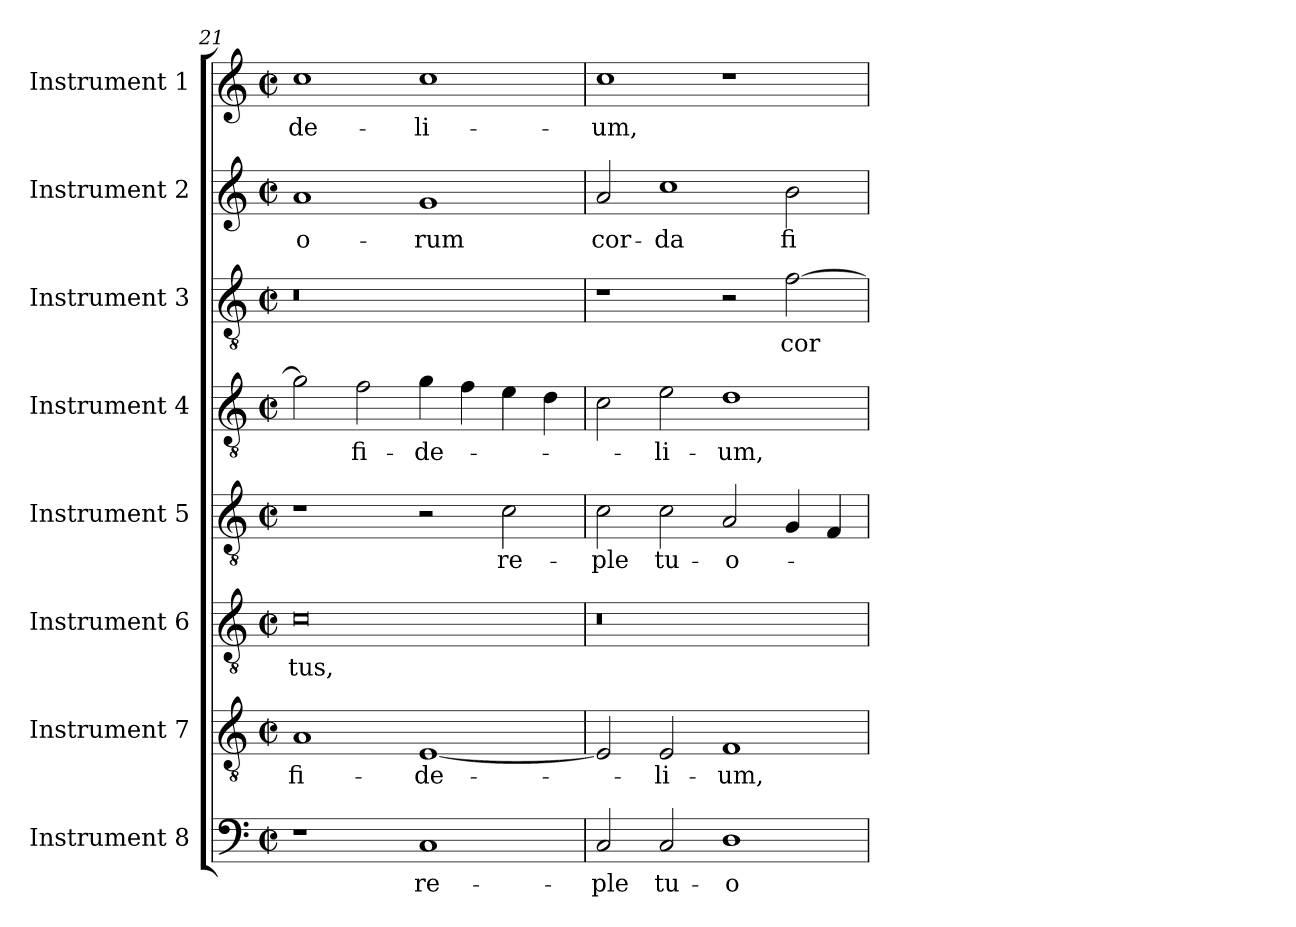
**kern	**text	**kern	**text	**kern	**text	**kern	**text	**kern	**text	**kern	**text	**kern	**text	**kern	**text
*part8	*part8	*part7	*part7	*part6	*part6	*part5	*part5	*part4	*part4	*part3	*part3	*part2	*part2	*part1	*part1
*staff8	*staff8	*staff7	*staff7	*staff6	*staff6	*staff5	*staff5	*staff4	*staff4	*staff3	*staff3	*staff2	*staff2	*staff1	*staff1
*I"Instrument 8	*	*I"Instrument 7	*	*I"Instrument 6	*	*I"Instrument 5	*	*I"Instrument 4	*	*I"Instrument 3	*	*I"Instrument 2	*	*I"Instrument 1	*
*clefF4	*	*clefGv2	*	*clefGv2	*	*clefGv2	*	*clefGv2	*	*clefGv2	*	*clefG2	*	*clefG2	*
*M2/2	*	*M2/2	*	*M2/2	*	*M2/2	*	*M2/2	*	*M2/2	*	*M2/2	*	*M2/2	*
*met(c|)	*	*met(c|)	*	*met(c|)	*	*met(c|)	*	*met(c|)	*	*met(c|)	*	*met(c|)	*	*met(c|)	*
=21	=21	=21	=21	=21	=21	=21	=21	=21	=21	=21	=21	=21	=21	=21	=21
!	!	!	!LO:LY:b:rj	!	!LO:LY:b:cj	!	!	!	!	!	!	!	!LO:LY:b:rj	!	!LO:LY:b:cj
1r	.	1A	fi-	0c	-tus,	1r	.	2g\]	.	0r	.	1a	-o-	1cc	-de-
!	!	!	!	!	!	!	!	!	!LO:LY:b:cj	!	!	!	!	!	!
.	.	.	.	.	.	.	.	2f\	fi-	.	.	.	.	.	.
!	!LO:LY:b:cj	!	!LO:LY:b:cj	!	!	!	!	!	!LO:LY:b:cj	!	!	!	!LO:LY:b:cj	!	!LO:LY:b:cj
1C	re-	[<1E	-de-	.	.	2r	.	4g\	-de-	.	.	1g	-rum	1cc	-li-
.	.	.	.	.	.	.	.	4f\	.	.	.	.	.	.	.
!	!	!	!	!	!	!	!LO:LY:b:cj	!	!	!	!	!	!	!	!
.	.	.	.	.	.	2c\	re-	4e\	.	.	.	.	.	.	.
.	.	.	.	.	.	.	.	4d\	.	.	.	.	.	.	.
=22	=22	=22	=22	=22	=22	=22	=22	=22	=22	=22	=22	=22	=22	=22	=22
!	!LO:LY:b:cj	!	!	!	!	!	!LO:LY:b:cj	!	!	!	!	!	!LO:LY:b:cj	!	!LO:LY:b:cj
2C/	-ple	2E/]	.	0r	.	2c\	-ple	2c\	.	1r	.	2a/	cor-	1cc	-um,
!	!LO:LY:b:cj	!	!LO:LY:b:cj	!	!	!	!LO:LY:b:cj	!	!LO:LY:b:cj	!	!	!	!LO:LY:b:cj	!	!
2C/	tu-	2E/	-li-	.	.	2c\	tu-	2e\	-li-	.	.	1cc	-da	.	.
!	!LO:LY:b:rj	!	!LO:LY:b:cj	!	!	!	!LO:LY:b:cj	!	!LO:LY:b:cj	!	!	!	!	!	!
1D	-o-	1F	-um,	.	.	2A/	-o-	1d	-um,	2r	.	.	.	1r	.
!	!	!	!	!	!	!	!	!	!	!	!LO:LY:b:cj	!	!LO:LY:b:cj	!	!
.	.	.	.	.	.	4G/	.	.	.	[>2f\	cor-	2b\	fi-	.	.
.	.	.	.	.	.	4F/	.	.	.	.	.	.	.	.	.
=	=	=	=	=	=	=	=	=	=	=	=	=	=	=	=
*-	*-	*-	*-	*-	*-	*-	*-	*-	*-	*-	*-	*-	*-	*-	*-
